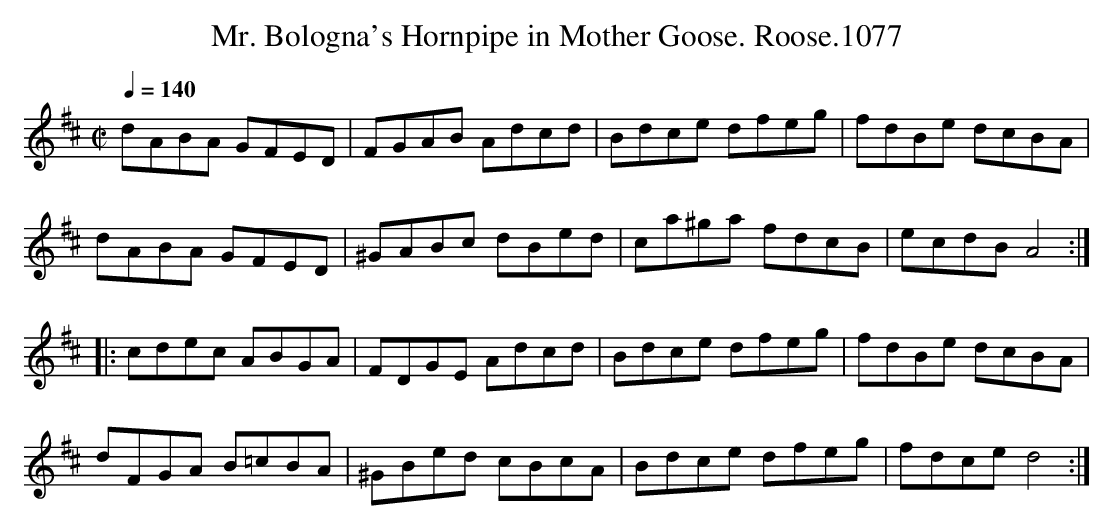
X:1
T:Mr. Bologna's Hornpipe in Mother Goose. Roose.1077
Q:1/4=140
M:C|
L:1/8
K:D
dABA GFED|FGAB Adcd|Bdce dfeg|fdBe dcBA|
dABA GFED|^GABc dBed|ca^ga fdcB|ecdB A4:|
|:cdec ABGA|FDGE Adcd|Bdce dfeg|fdBe dcBA|
dFGA B=cBA|^GBed cBcA|Bdce dfeg|fdce d4:|
